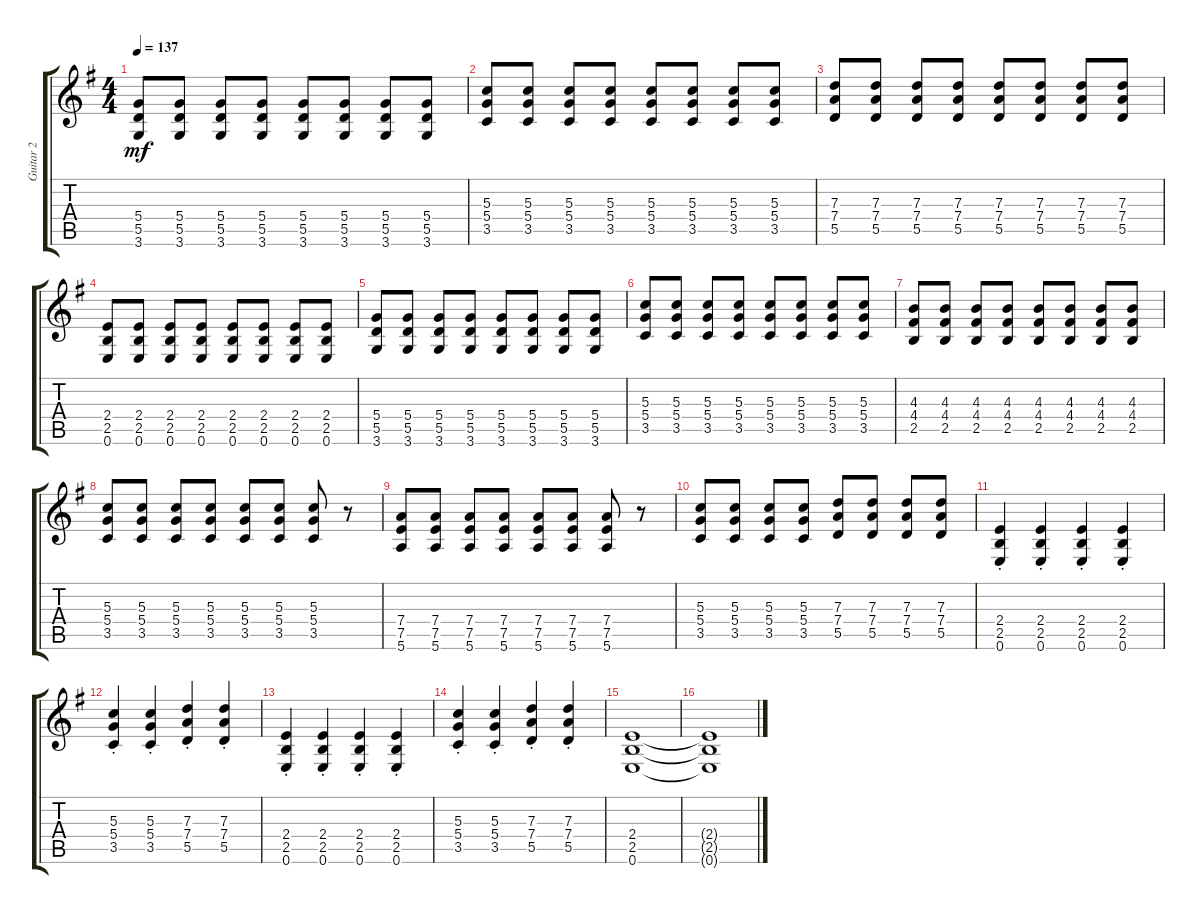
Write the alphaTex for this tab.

\track ("Guitar 2" "Guitar 2") {instrument distortionguitar}
\staff {score tabs}
\tuning (E4 B3 G3 D3 A2 E2) {hide}
\ts (4 4)
\tempo 137
\clef g2
\ks g
(5.4 5.5 3.6).8{dy mf} (5.4 5.5 3.6).8 (5.4 5.5 3.6).8 (5.4 5.5 3.6).8 (5.4 5.5 3.6).8 (5.4 5.5 3.6).8 (5.4 5.5 3.6).8 (5.4 5.5 3.6).8 |
(5.3 5.4 3.5).8 (5.3 5.4 3.5).8 (5.3 5.4 3.5).8 (5.3 5.4 3.5).8 (5.3 5.4 3.5).8 (5.3 5.4 3.5).8 (5.3 5.4 3.5).8 (5.3 5.4 3.5).8 |
(7.3 7.4 5.5).8 (7.3 7.4 5.5).8 (7.3 7.4 5.5).8 (7.3 7.4 5.5).8 (7.3 7.4 5.5).8 (7.3 7.4 5.5).8 (7.3 7.4 5.5).8 (7.3 7.4 5.5).8 |
(2.4 2.5 0.6).8 (2.4 2.5 0.6).8 (2.4 2.5 0.6).8 (2.4 2.5 0.6).8 (2.4 2.5 0.6).8 (2.4 2.5 0.6).8 (2.4 2.5 0.6).8 (2.4 2.5 0.6).8 |
(5.4 5.5 3.6).8 (5.4 5.5 3.6).8 (5.4 5.5 3.6).8 (5.4 5.5 3.6).8 (5.4 5.5 3.6).8 (5.4 5.5 3.6).8 (5.4 5.5 3.6).8 (5.4 5.5 3.6).8 |
(5.3 5.4 3.5).8 (5.3 5.4 3.5).8 (5.3 5.4 3.5).8 (5.3 5.4 3.5).8 (5.3 5.4 3.5).8 (5.3 5.4 3.5).8 (5.3 5.4 3.5).8 (5.3 5.4 3.5).8 |
(4.3 4.4 2.5).8 (4.3 4.4 2.5).8 (4.3 4.4 2.5).8 (4.3 4.4 2.5).8 (4.3 4.4 2.5).8 (4.3 4.4 2.5).8 (4.3 4.4 2.5).8 (4.3 4.4 2.5).8 |
(5.3 5.4 3.5).8 (5.3 5.4 3.5).8 (5.3 5.4 3.5).8 (5.3 5.4 3.5).8 (5.3 5.4 3.5).8 (5.3 5.4 3.5).8 (5.3 5.4 3.5).8 r.8 |
(7.4 7.5 5.6).8 (7.4 7.5 5.6).8 (7.4 7.5 5.6).8 (7.4 7.5 5.6).8 (7.4 7.5 5.6).8 (7.4 7.5 5.6).8 (7.4 7.5 5.6).8 r.8 |
(5.3 5.4 3.5).8 (5.3 5.4 3.5).8 (5.3 5.4 3.5).8 (5.3 5.4 3.5).8 (7.3 7.4 5.5).8 (7.3 7.4 5.5).8 (7.3 7.4 5.5).8 (7.3 7.4 5.5).8 |
(2.4{st} 2.5{st} 0.6{st}).4 (2.4{st} 2.5{st} 0.6{st}).4 (2.4{st} 2.5{st} 0.6{st}).4 (2.4{st} 2.5{st} 0.6{st}).4 |
(5.3{st} 5.4{st} 3.5{st}).4 (5.3{st} 5.4{st} 3.5{st}).4 (7.3{st} 7.4{st} 5.5{st}).4 (7.3{st} 7.4{st} 5.5{st}).4 |
(2.4{st} 2.5{st} 0.6{st}).4 (2.4{st} 2.5{st} 0.6{st}).4 (2.4{st} 2.5{st} 0.6{st}).4 (2.4{st} 2.5{st} 0.6{st}).4 |
(5.3{st} 5.4{st} 3.5{st}).4 (5.3{st} 5.4{st} 3.5{st}).4 (7.3{st} 7.4{st} 5.5{st}).4 (7.3{st} 7.4{st} 5.5{st}).4 |
(2.4 2.5 0.6).1 |
(2.4{t} 2.5{t} 0.6{t}).1
